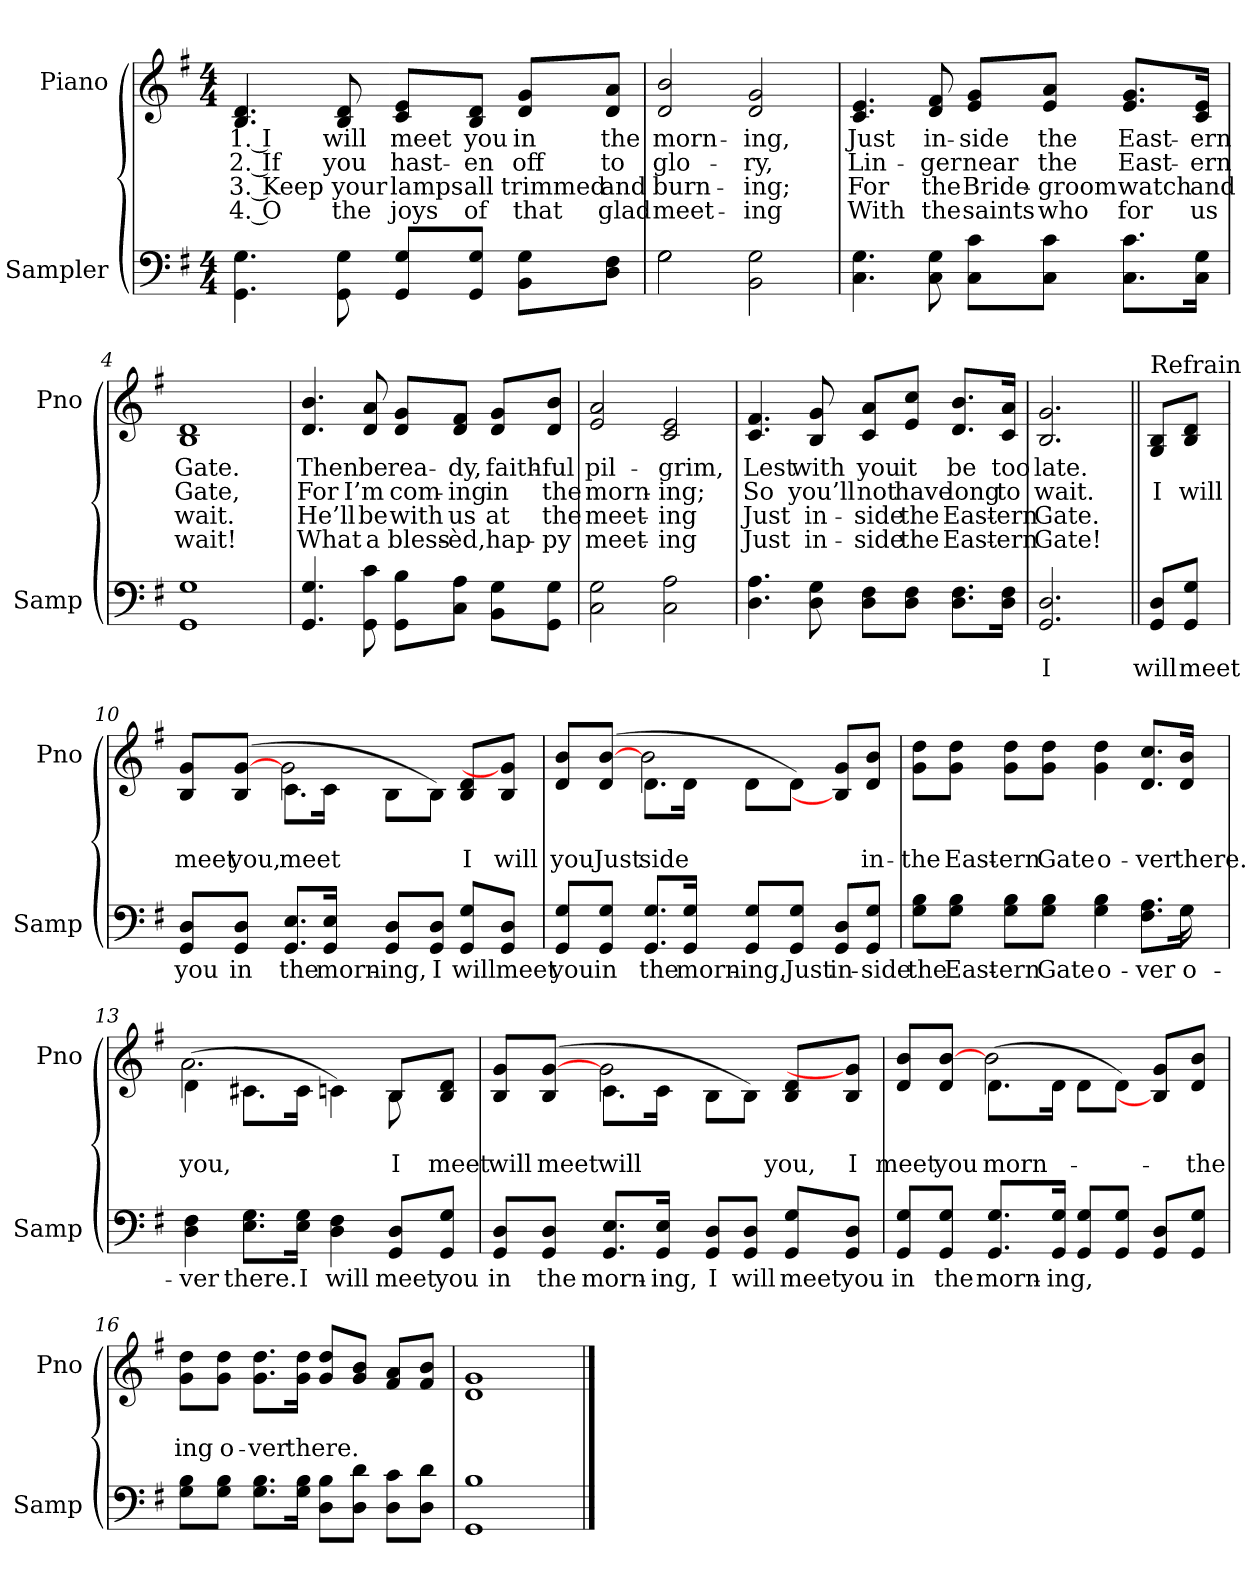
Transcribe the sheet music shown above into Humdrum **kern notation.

**kern	**text	**kern	**text	**text	**text	**text
*part2	*part2	*part1	*part1	*part1	*part1	*part1
*staff2	*staff2	*staff1	*staff1	*staff1	*staff1	*staff1
*I"Sampler	*	*I"Piano	*	*	*	*
*I'Samp	*	*I'Pno	*	*	*	*
*clefF4	*	*clefG2	*	*	*	*
*k[f#]	*	*k[f#]	*	*	*	*
*G:	*	*G:	*	*	*	*
*M4/4	*	*M4/4	*	*	*	*
=1	=1	=1	=1	=1	=1	=1
4.GG\ 4.G\	.	4.B 4.d	1. I	2. If	3. Keep	4. O
8GG\ 8G\	.	8B 8d	will	you	your	the
8GG/ 8G/L	.	8c/ 8e/L	meet	hast-	lamps	joys
8GG/ 8G/J	.	8B/ 8d/J	you	-en	all	of
8BB\ 8G\L	.	8d/ 8g/L	in	off	trimmed	that
8D\ 8F#\J	.	8d/ 8a/J	the	to	and	glad
=2	=2	=2	=2	=2	=2	=2
*^	*	*	*	*	*	*
2G\	2G	.	2d 2b	morn-	glo-	burn-	meet-
2BB 2G	2ryy	.	2d 2g	-ing,	-ry,	-ing;	-ing
*v	*v	*	*	*	*	*	*
=3	=3	=3	=3	=3	=3	=3
4.C 4.G	.	4.c 4.e	Just	Lin-	For	With
8C 8G	.	8d 8f#	in-	-ger	the	the
8C\ 8c\L	.	8e/ 8g/L	-side	near	Bride-	saints
8C\ 8c\J	.	8e/ 8a/J	the	the	-groom	who
8.C\ 8.c\L	.	8.e/ 8.g/L	East-	East-	watch	for
16C\ 16G\Jk	.	16c/ 16e/Jk	-ern	-ern	and	us
=4	=4	=4	=4	=4	=4	=4
1GG 1G	.	1B 1d	Gate.	Gate,	wait.	wait!
=5	=5	=5	=5	=5	=5	=5
4.GG 4.G	.	4.d 4.b	Then	For	He’ll	What
8GG 8c	.	8d 8a	be	I’m	be	a
8GG\ 8B\L	.	8d/ 8g/L	rea-	com-	with	bless-
8C\ 8A\J	.	8d/ 8f#/J	-dy,	-ing	us	-èd,
8BB\ 8G\L	.	8d/ 8g/L	faith-	in	at	hap-
8GG\ 8G\J	.	8d/ 8b/J	-ful	the	the	-py
=6	=6	=6	=6	=6	=6	=6
2C 2G	.	2e 2a	pil-	morn-	meet-	meet-
2C 2A	.	2c 2e	-grim,	-ing;	-ing	-ing
=7	=7	=7	=7	=7	=7	=7
4.D 4.A	.	4.c 4.f#	Lest	So	Just	Just
8D 8G	.	8B 8g	with	you’ll	in-	in-
8D\ 8F#\L	.	8c/ 8a/L	you	not	-side	-side
8D\ 8F#\J	.	8e/ 8cc/J	it	have	the	the
8.D\ 8.F#\L	.	8.d/ 8.b/L	be	long	East-	East-
16D\ 16F#\Jk	.	16c/ 16a/Jk	too	to	-ern	-ern
=8	=8	=8	=8	=8	=8	=8
2.GG 2.D	I	2.B 2.g	late.	wait.	Gate.	Gate!
=9||	=9||	=9||	=9||	=9||	=9||	=9||
!	!	!LO:TX:t=Refrain	!	!	!	!
8GG/ 8D/L	will	8G/ 8B/L	.	I	.	.
8GG/ 8G/J	meet	8B/ 8d/J	.	will	.	.
=10	=10	=10	=10	=10	=10	=10
*	*	*^	*	*	*	*
8GG/ 8D/L	you	8B/ 8g/L	4ryy	.	meet	.	.
8GG/ 8D/J	in	(8B/ [8g/J	.	.	you,	.	.
8.GG/ 8.E/L	the	8.c\L	2g	.	meet	.	.
16GG/ 16E/Jk	morn-	16c\Jk	.	.	.	.	.
8GG/ 8D/L	-ing,	8B\L	.	.	.	.	.
8GG/ 8D/J	I	8B\J)	.	.	.	.	.
8GG/ 8G/L	will	8B/ 8d/L	4ryy	.	I	.	.
8GG/ 8D/J	meet	8B/ 8g]/J	.	.	will	.	.
=11	=11	=11	=11	=11	=11	=11	=11
8GG/ 8G/L	you	8d/ 8b/L	4ryy	.	you	.	.
8GG/ 8G/J	in	(8d/ [8b/J	.	.	Just	.	.
8.GG/ 8.G/L	the	8.d\L	2b	.	-side	.	.
16GG/ 16G/Jk	morn-	16d\Jk	.	.	.	.	.
8GG/ 8G/L	-ing,	8d\L	.	.	.	.	.
8GG/ 8G/J	Just	8d\J)	.	.	.	.	.
8GG/ 8D/L	in-	8B]/ 8g/L	4ryy	.	.	.	.
8GG/ 8G/J	-side	8d/ 8b/J	.	.	in-	.	.
*	*	*v	*v	*	*	*	*
=12	=12	=12	=12	=12	=12	=12
*^	*	*	*	*	*	*
8G\ 8B\L	2...ryy	the	8g\ 8dd\L	.	the	.	.
8G\ 8B\J	.	East-	8g\ 8dd\J	.	East-	.	.
8G\ 8B\L	.	-ern	8g\ 8dd\L	.	-ern	.	.
8G\ 8B\J	.	Gate	8g\ 8dd\J	.	Gate	.	.
4G 4B	.	o-	4g 4dd	.	o-	.	.
8.F#\ 8.A\L	.	-ver	8.d/ 8.cc/L	.	-ver	.	.
16G\Jk	16G	o-	16d/ 16b/Jk	.	there.	.	.
*v	*v	*	*	*	*	*	*
=13	=13	=13	=13	=13	=13	=13
*	*	*^	*	*	*	*
4D 4F#	-ver	(4d\	2.a	.	you,	.	.
8.E\ 8.G\L	there.	8.c#X\L	.	.	.	.	.
16E\ 16G\Jk	I	16c#\Jk	.	.	.	.	.
4D 4F#	will	4cn\)	.	.	.	.	.
8GG/ 8D/L	meet	8B/L	8B	.	I	.	.
8GG/ 8G/J	you	8B/ 8d/J	8ryy	.	meet	.	.
=14	=14	=14	=14	=14	=14	=14	=14
8GG/ 8D/L	in	8B/ 8g/L	4ryy	.	will	.	.
8GG/ 8D/J	the	(8B/ [8g/J	.	.	meet	.	.
8.GG/ 8.E/L	morn-	8.c\L	2g	.	will	.	.
16GG/ 16E/Jk	-ing,	16c\Jk	.	.	.	.	.
8GG/ 8D/L	I	8B\L	.	.	.	.	.
8GG/ 8D/J	will	8B\J)	.	.	.	.	.
8GG/ 8G/L	meet	8B/ 8d/L	4ryy	.	you,	.	.
8GG/ 8D/J	you	8B/ 8g]/J	.	.	I	.	.
=15	=15	=15	=15	=15	=15	=15	=15
8GG/ 8G/L	in	8d/ 8b/L	4ryy	.	meet	.	.
8GG/ 8G/J	the	8d/ [8b/J	.	.	you	.	.
8.GG/ 8.G/L	morn-	(8.d\L	2b	.	morn-	.	.
16GG/ 16G/Jk	-ing,	16d\Jk	.	.	.	.	.
8GG/ 8G/L	.	8d\L	.	.	.	.	.
8GG/ 8G/J	.	8d\J)	.	.	.	.	.
8GG/ 8D/L	.	8B]/ 8g/L	4ryy	.	.	.	.
8GG/ 8G/J	.	8d/ 8b/J	.	.	the	.	.
*	*	*v	*v	*	*	*	*
=16	=16	=16	=16	=16	=16	=16
8G\ 8B\L	.	8g\ 8dd\L	.	-ing	.	.
8G\ 8B\J	.	8g\ 8dd\J	.	o-	.	.
8.G\ 8.B\L	.	8.g\ 8.dd\L	.	-ver	.	.
16G\ 16B\Jk	.	16g\ 16dd\Jk	.	there.	.	.
8D\ 8B\L	.	8g/ 8dd/L	.	.	.	.
8D\ 8d\J	.	8g/ 8b/J	.	.	.	.
8D\ 8c\L	.	8f#/ 8a/L	.	.	.	.
8D\ 8d\J	.	8f#/ 8b/J	.	.	.	.
=17	=17	=17	=17	=17	=17	=17
1GG 1B	.	1d 1g	.	.	.	.
==	==	==	==	==	==	==
*-	*-	*-	*-	*-	*-	*-
